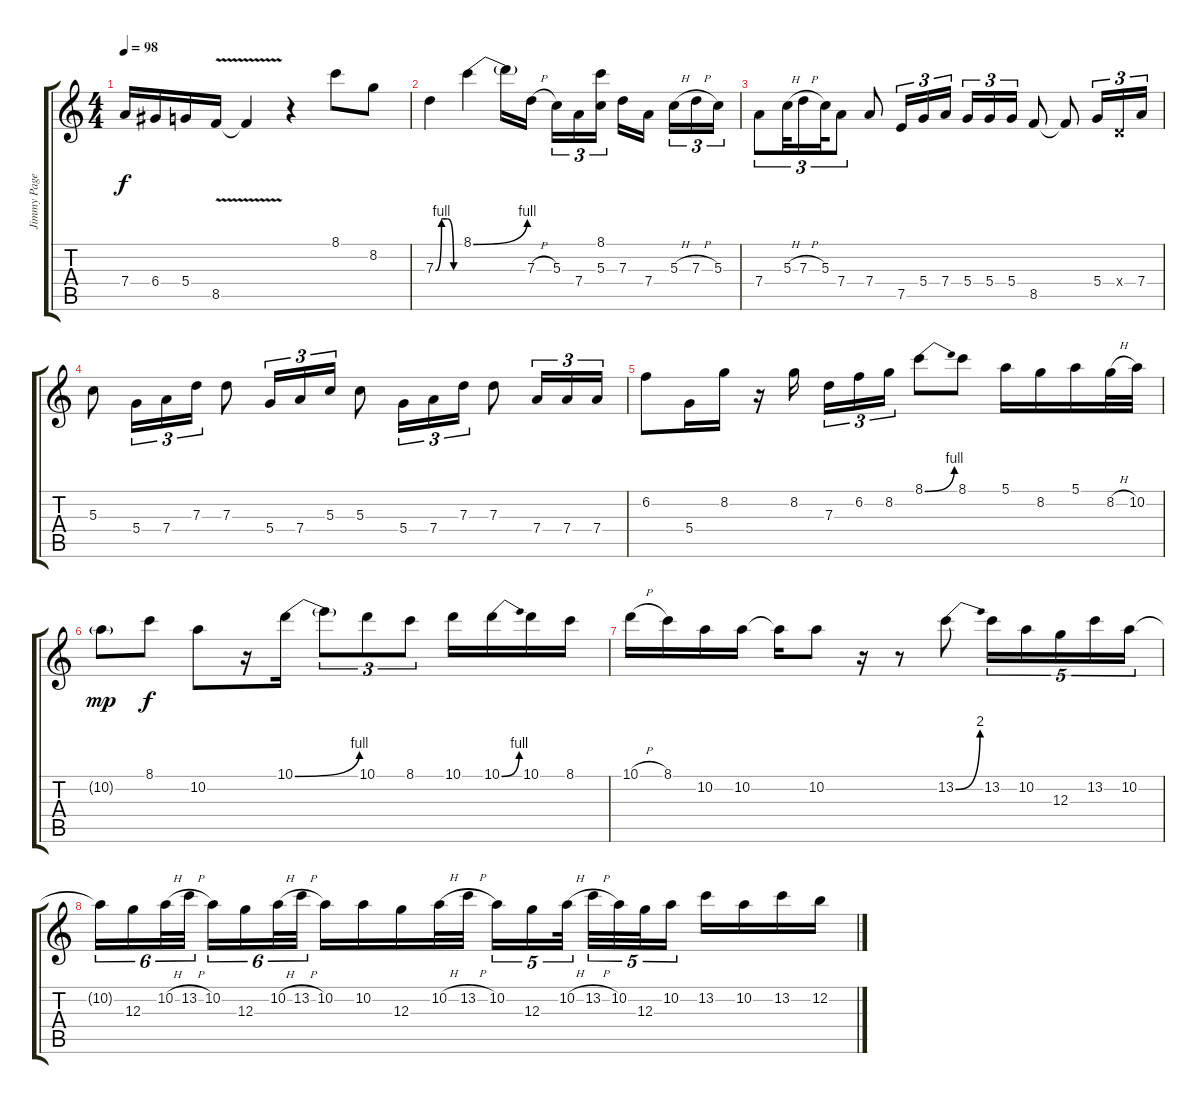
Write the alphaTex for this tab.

\track ("Jimmy Page (6 cordes)" "Jimmy Page") {instrument electricguitarclean}
\staff {score tabs}
\tuning (E4 B3 G3 D3 A2 E2) {hide}
\ts (4 4)
\tempo 98
\clef g2
\ks c
7.4.16{dy f} 6.4.16 5.4.16 8.5{v}.16 8.5{t}.4 r.4 8.1.8 8.2.8 |
7.3{be (custom 0 0 15 4 30 4 45 0 60 0)}.4 8.1{be (bend 0 0 60 4)}.4 8.1{t}.16 7.3{h}.16{beam splitsecondary} 5.3.16{tu (3 2)} 7.4.16{tu (3 2)} (8.1 5.3).16{tu (3 2)} 7.3.16 7.4.16{beam splitsecondary} 5.3{h}.16{tu (3 2)} 7.3{h}.16{tu (3 2)} 5.3.16{tu (3 2)} |
7.4.8{tu (3 2)} 5.3{h}.32{tu (3 2)} 7.3{h}.16{tu (3 2)} 5.3.32{tu (3 2)} 7.4.8{tu (3 2)} 7.4.8 7.5.16{tu (3 2)} 5.4.16{tu (3 2)} 7.4.16{tu (3 2)} 5.4.16{tu (3 2)} 5.4.16{tu (3 2)} 5.4.16{tu (3 2)} 8.5.8 8.5{t}.8 5.4.16{tu (3 2)} 0.4{x}.16{tu (3 2)} 7.4.16{tu (3 2)} |
5.3.8 5.4.16{tu (3 2)} 7.4.16{tu (3 2)} 7.3.16{tu (3 2)} 7.3.8 5.4.16{tu (3 2)} 7.4.16{tu (3 2)} 5.3.16{tu (3 2)} 5.3.8 5.4.16{tu (3 2)} 7.4.16{tu (3 2)} 7.3.16{tu (3 2)} 7.3.8 7.4.16{tu (3 2)} 7.4.16{tu (3 2)} 7.4.16{tu (3 2)} |
6.2.8 5.4.16 8.2.16 r.16 8.2.16{beam splitsecondary} 7.3.16{tu (3 2)} 6.2.16{tu (3 2)} 8.2.16{tu (3 2)} 8.1{be (bend 0 0 60 4)}.8 8.1.8 5.1.16 8.2.16 5.1.16 8.2{h}.32 10.2.32 |
10.2{g}.8{dy mp} 8.1.8{dy f} 10.2.8 r.16 10.1{be (bend 0 0 60 4)}.16 10.1{t}.8{tu (3 2)} 10.1.8{tu (3 2)} 8.1.8{tu (3 2)} 10.1.16 10.1{be (bend 0 0 60 4)}.16 10.1.16 8.1.16 |
10.1{h}.16 8.1.16 10.2.16 10.2.16 10.2{t}.16 10.2.8 r.16 r.8 13.2{be (bend 0 0 60 8)}.8 13.2.16{tu (5 4)} 10.2.16{tu (5 4)} 12.3.16{tu (5 4)} 13.2.16{tu (5 4)} 10.2.16{tu (5 4)} |
10.2{t}.16{tu (6 4)} 12.3.16{tu (6 4)} 10.2{h}.32{tu (6 4)} 13.2{h}.32{tu (6 4) beam splitsecondary} 10.2.16{tu (6 4)} 12.3.16{tu (6 4)} 10.2{h}.32{tu (6 4)} 13.2{h}.32{tu (6 4)} 10.2.16 10.2.16 12.3.16 10.2{h}.32 13.2{h}.32 10.2.16{tu (5 4)} 12.3.16{tu (5 4)} 10.2{h}.32{tu (5 4) beam splitsecondary} 13.2{h}.32{tu (5 4)} 10.2.32{tu (5 4)} 12.3.32{tu (5 4)} 10.2.16{tu (5 4)} 13.2.16 10.2.16 13.2.16 12.2.16
